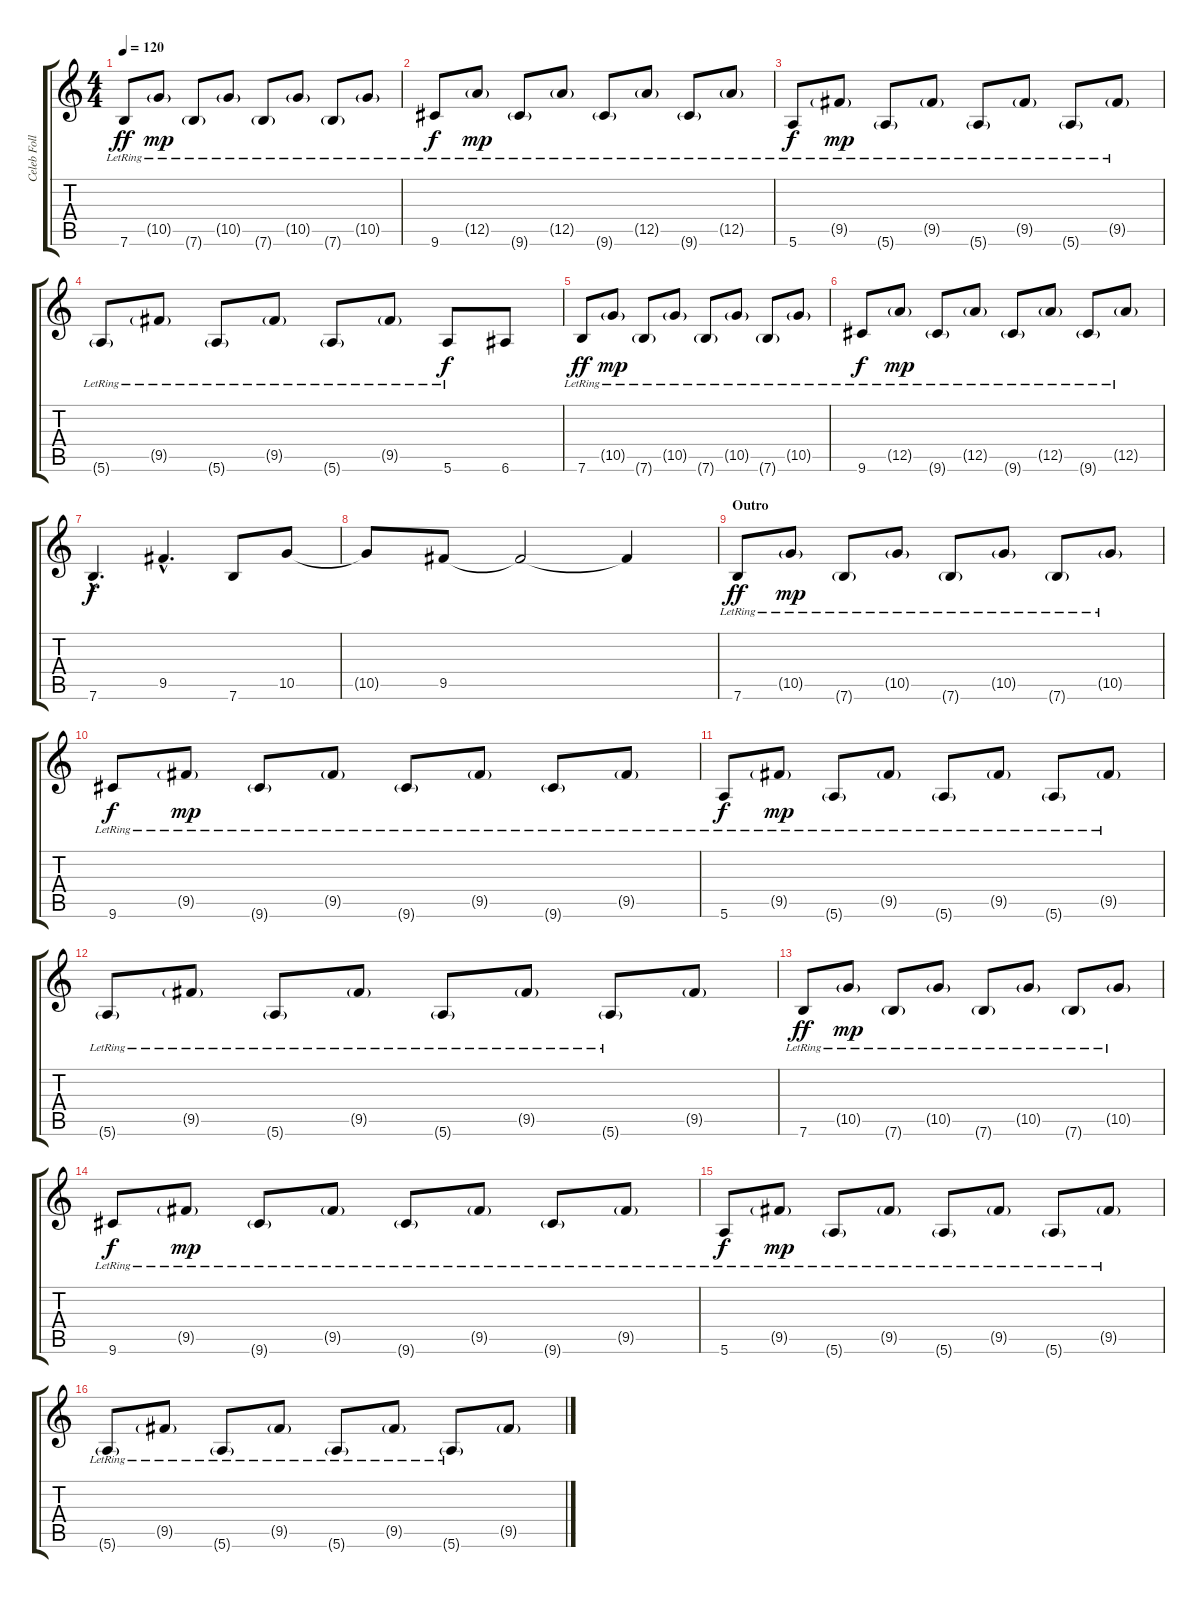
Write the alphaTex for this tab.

\track ("Celeb Followill - Guitar I" "Celeb Foll") {instrument acousticguitarsteel}
\staff {score tabs}
\tuning (E4 B3 G3 D3 A2 E2) {hide}
\ts (4 4)
\tempo 120
\clef g2
\ks c
7.6{lr}.8{dy ff} 10.5{g lr}.8{dy mp} 7.6{g lr}.8 10.5{g lr}.8 7.6{g lr}.8 10.5{g lr}.8 7.6{g lr}.8 10.5{g lr}.8 |
9.6{lr}.8{dy f} 12.5{g lr}.8{dy mp} 9.6{g lr}.8 12.5{g lr}.8 9.6{g lr}.8 12.5{g lr}.8 9.6{g lr}.8 12.5{g lr}.8 |
5.6{lr}.8{dy f} 9.5{g lr}.8{dy mp} 5.6{g lr}.8 9.5{g lr}.8 5.6{g lr}.8 9.5{g lr}.8 5.6{g lr}.8 9.5{g lr}.8 |
5.6{g lr}.8 9.5{g lr}.8 5.6{g lr}.8 9.5{g lr}.8 5.6{g lr}.8 9.5{g lr}.8 5.6{lr}.8{dy f} 6.6.8 |
7.6{lr}.8{dy ff} 10.5{g lr}.8{dy mp} 7.6{g lr}.8 10.5{g lr}.8 7.6{g lr}.8 10.5{g lr}.8 7.6{g lr}.8 10.5{g lr}.8 |
9.6{lr}.8{dy f} 12.5{g lr}.8{dy mp} 9.6{g lr}.8 12.5{g lr}.8 9.6{g lr}.8 12.5{g lr}.8 9.6{g lr}.8 12.5{g lr}.8 |
7.6{hac}.4{d dy f} 9.5{hac}.4{d} 7.6.8 10.5.8 |
10.5{t}.8 9.5.8 9.5{t}.2 9.5{t}.4 |
\section ("" "Outro")
7.6{lr}.8{dy ff} 10.5{g lr}.8{dy mp} 7.6{g lr}.8 10.5{g lr}.8 7.6{g lr}.8 10.5{g lr}.8 7.6{g lr}.8 10.5{g lr}.8 |
9.6{lr}.8{dy f} 9.5{g lr}.8{dy mp} 9.6{g lr}.8 9.5{g lr}.8 9.6{g lr}.8 9.5{g lr}.8 9.6{g lr}.8 9.5{g lr}.8 |
5.6{lr}.8{dy f} 9.5{g lr}.8{dy mp} 5.6{g lr}.8 9.5{g lr}.8 5.6{g lr}.8 9.5{g lr}.8 5.6{g lr}.8 9.5{g lr}.8 |
5.6{g lr}.8 9.5{g lr}.8 5.6{g lr}.8 9.5{g lr}.8 5.6{g lr}.8 9.5{g lr}.8 5.6{g lr}.8 9.5{g}.8 |
7.6{lr}.8{dy ff} 10.5{g lr}.8{dy mp} 7.6{g lr}.8 10.5{g lr}.8 7.6{g lr}.8 10.5{g lr}.8 7.6{g lr}.8 10.5{g lr}.8 |
9.6{lr}.8{dy f} 9.5{g lr}.8{dy mp} 9.6{g lr}.8 9.5{g lr}.8 9.6{g lr}.8 9.5{g lr}.8 9.6{g lr}.8 9.5{g lr}.8 |
5.6{lr}.8{dy f} 9.5{g lr}.8{dy mp} 5.6{g lr}.8 9.5{g lr}.8 5.6{g lr}.8 9.5{g lr}.8 5.6{g lr}.8 9.5{g lr}.8 |
5.6{g lr}.8 9.5{g lr}.8 5.6{g lr}.8 9.5{g lr}.8 5.6{g lr}.8 9.5{g lr}.8 5.6{g lr}.8 9.5{g}.8
